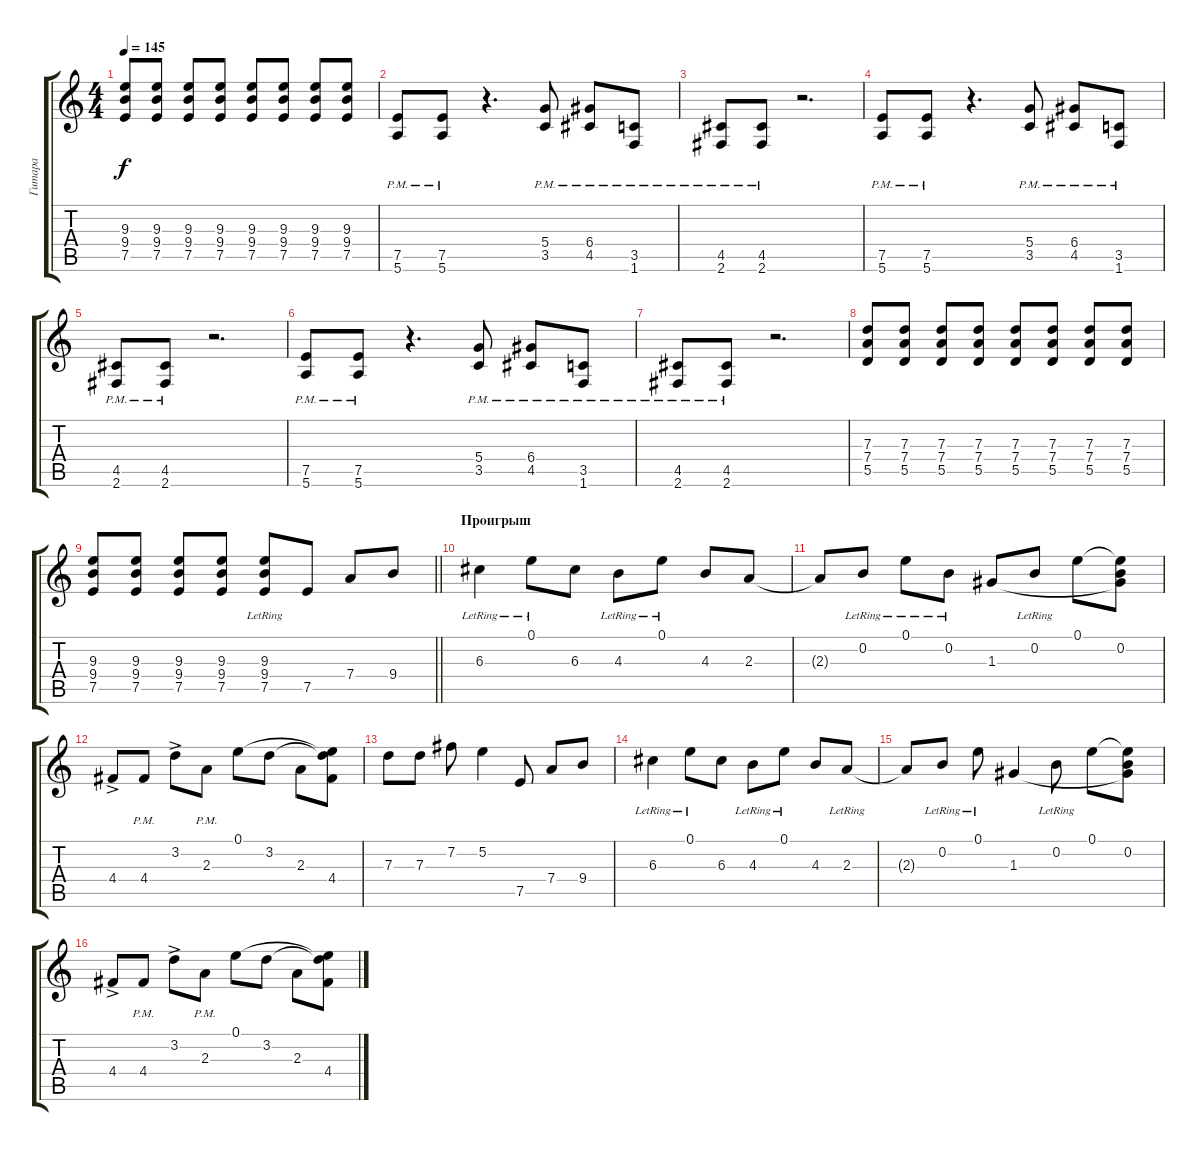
\track ("Гитара" "Гитара") {instrument distortionguitar}
\staff {score tabs}
\tuning (E4 B3 G3 D3 A2 E2) {hide}
\ts (4 4)
\tempo 145
\clef g2
\ks c
(9.3 9.4 7.5).8{dy f} (9.3 9.4 7.5).8 (9.3 9.4 7.5).8 (9.3 9.4 7.5).8 (9.3 9.4 7.5).8 (9.3 9.4 7.5).8 (9.3 9.4 7.5).8 (9.3 9.4 7.5).8 |
(7.5{pm} 5.6{pm}).8 (7.5{pm} 5.6{pm}).8 r.4{d} (5.4{pm} 3.5{pm}).8 (6.4{pm} 4.5{pm}).8 (3.5{pm} 1.6{pm}).8 |
(4.5{pm} 2.6{pm}).8 (4.5{pm} 2.6{pm}).8 r.2{d} |
(7.5{pm} 5.6{pm}).8 (7.5{pm} 5.6{pm}).8 r.4{d} (5.4{pm} 3.5{pm}).8 (6.4{pm} 4.5{pm}).8 (3.5{pm} 1.6{pm}).8 |
(4.5{pm} 2.6{pm}).8 (4.5{pm} 2.6{pm}).8 r.2{d} |
(7.5{pm} 5.6{pm}).8 (7.5{pm} 5.6{pm}).8 r.4{d} (5.4{pm} 3.5{pm}).8 (6.4{pm} 4.5{pm}).8 (3.5{pm} 1.6{pm}).8 |
(4.5{pm} 2.6{pm}).8 (4.5{pm} 2.6{pm}).8 r.2{d} |
(7.3 7.4 5.5).8 (7.3 7.4 5.5).8 (7.3 7.4 5.5).8 (7.3 7.4 5.5).8 (7.3 7.4 5.5).8 (7.3 7.4 5.5).8 (7.3 7.4 5.5).8 (7.3 7.4 5.5).8 |
\barLineRight lightlight
(9.3 9.4 7.5).8 (9.3 9.4 7.5).8 (9.3 9.4 7.5).8 (9.3 9.4 7.5).8 (9.3 9.4{lr} 7.5{lr}).8 7.5.8 7.4.8 9.4.8 |
\section ("" "Проигрыш")
6.3{lr}.4 0.1{lr}.8 6.3.8 4.3{lr}.8 0.1{lr}.8 4.3.8 2.3.8 |
2.3{t}.8 0.2{lr}.8 0.1{lr}.8 0.2{lr}.8 1.3.8 0.2{lr}.8 0.1.8 (0.1{t} 0.2 1.3{t}).8 |
4.4{ac}.8 4.4{pm}.8 3.2{ac}.8 2.3{pm}.8 0.1.8 3.2.8 2.3.8 (0.1{t} 3.2{t} 4.4).8 |
7.3.8 7.3.8 7.2.8 5.2.4 7.5.8 7.4.8 9.4.8 |
6.3{lr}.4 0.1{lr}.8 6.3.8 4.3{lr}.8 0.1{lr}.8 4.3.8 2.3{lr}.8 |
2.3{t}.8 0.2{lr}.8 0.1{lr}.8 1.3.4 0.2{lr}.8 0.1.8 (0.1{t} 0.2 1.3{t}).8 |
4.4{ac}.8 4.4{pm}.8 3.2{ac}.8 2.3{pm}.8 0.1.8 3.2.8 2.3.8 (0.1{t} 3.2{t} 4.4).8
